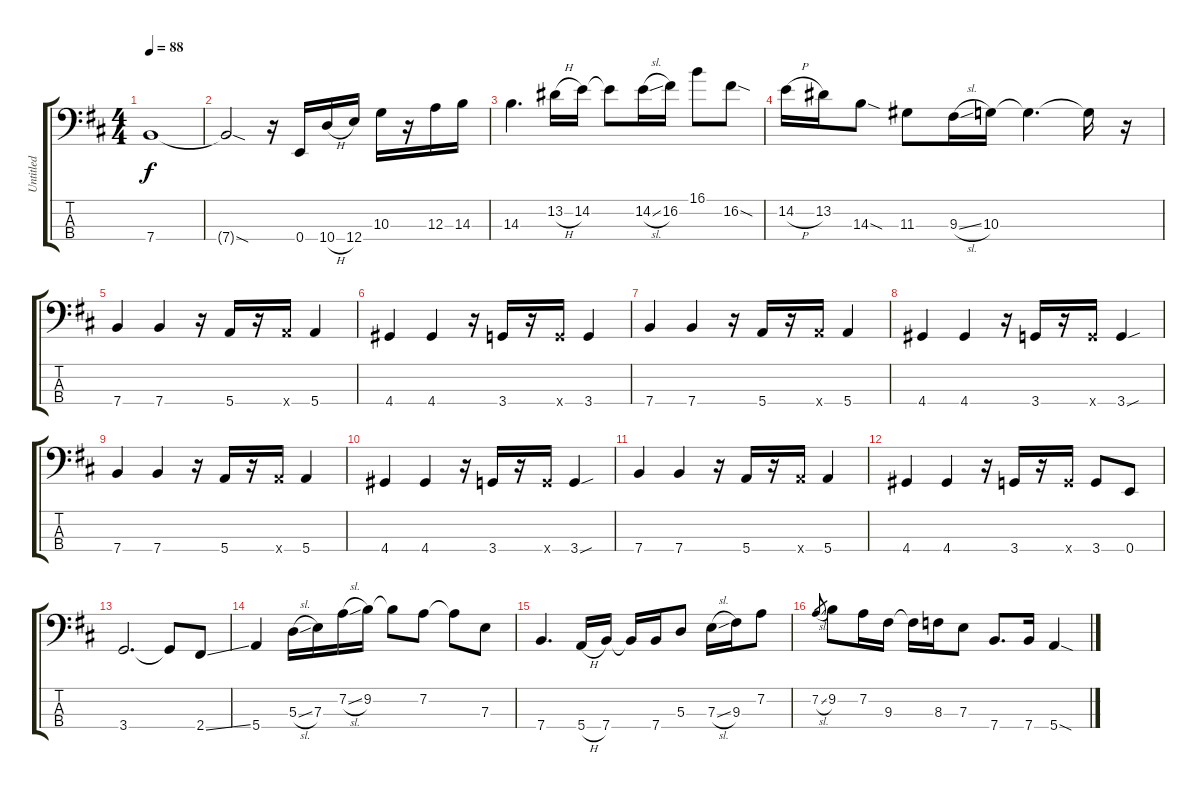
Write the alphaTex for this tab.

\track ("Untitled" "Untitled") {instrument electricbassfinger}
\staff {score tabs}
\tuning (G2 D2 A1 E1) {hide}
\ts (4 4)
\tempo 88
\clef f4
\ks d
7.4.1{dy f} |
7.4{sod t}.2 r.16 0.4.16 10.4{h}.16 12.4.16 10.3.16 r.16 12.3.16 14.3.16 |
14.3.4{d} 13.2{h}.16 14.2.16 14.2{t}.8 14.2{sl}.16 16.2.16 16.1.8 16.2{sod}.8 |
14.2{h}.16 13.2.16 14.3{sod}.8 11.3.8 9.3{sl}.16 10.3.16 10.3{t}.4{d} 10.3{t}.16 r.16 |
7.4.4 7.4.4 r.16 5.4.16 r.16 5.4{x}.16 5.4.4 |
4.4.4 4.4.4 r.16 3.4.16 r.16 3.4{x}.16 3.4.4 |
7.4.4 7.4.4 r.16 5.4.16 r.16 5.4{x}.16 5.4.4 |
4.4.4 4.4.4 r.16 3.4.16 r.16 3.4{x}.16 3.4{sou}.4 |
7.4.4 7.4.4 r.16 5.4.16 r.16 5.4{x}.16 5.4.4 |
4.4.4 4.4.4 r.16 3.4.16 r.16 3.4{x}.16 3.4{sou}.4 |
7.4.4 7.4.4 r.16 5.4.16 r.16 5.4{x}.16 5.4.4 |
4.4.4 4.4.4 r.16 3.4.16 r.16 3.4{x}.16 3.4.8 0.4.8 |
3.4.2{d} 3.4{t}.8 2.4{ss}.8 |
5.4.4 5.3{sl}.16 7.3.16 7.2{sl}.16 9.2.16 9.2{t}.8 7.2.8 7.2{t}.8 7.3.8 |
7.4.4{d} 5.4{h}.16 7.4.16 7.4{t}.16 7.4.16 5.3.8 7.3{sl}.16 9.3.16 7.2.8 |
7.2{sl}.8{gr} 9.2.8 7.2.16 9.3.16 9.3{t}.16 8.3.16 7.3.8 7.4.8{d} 7.4.16 5.4{sod}.4
